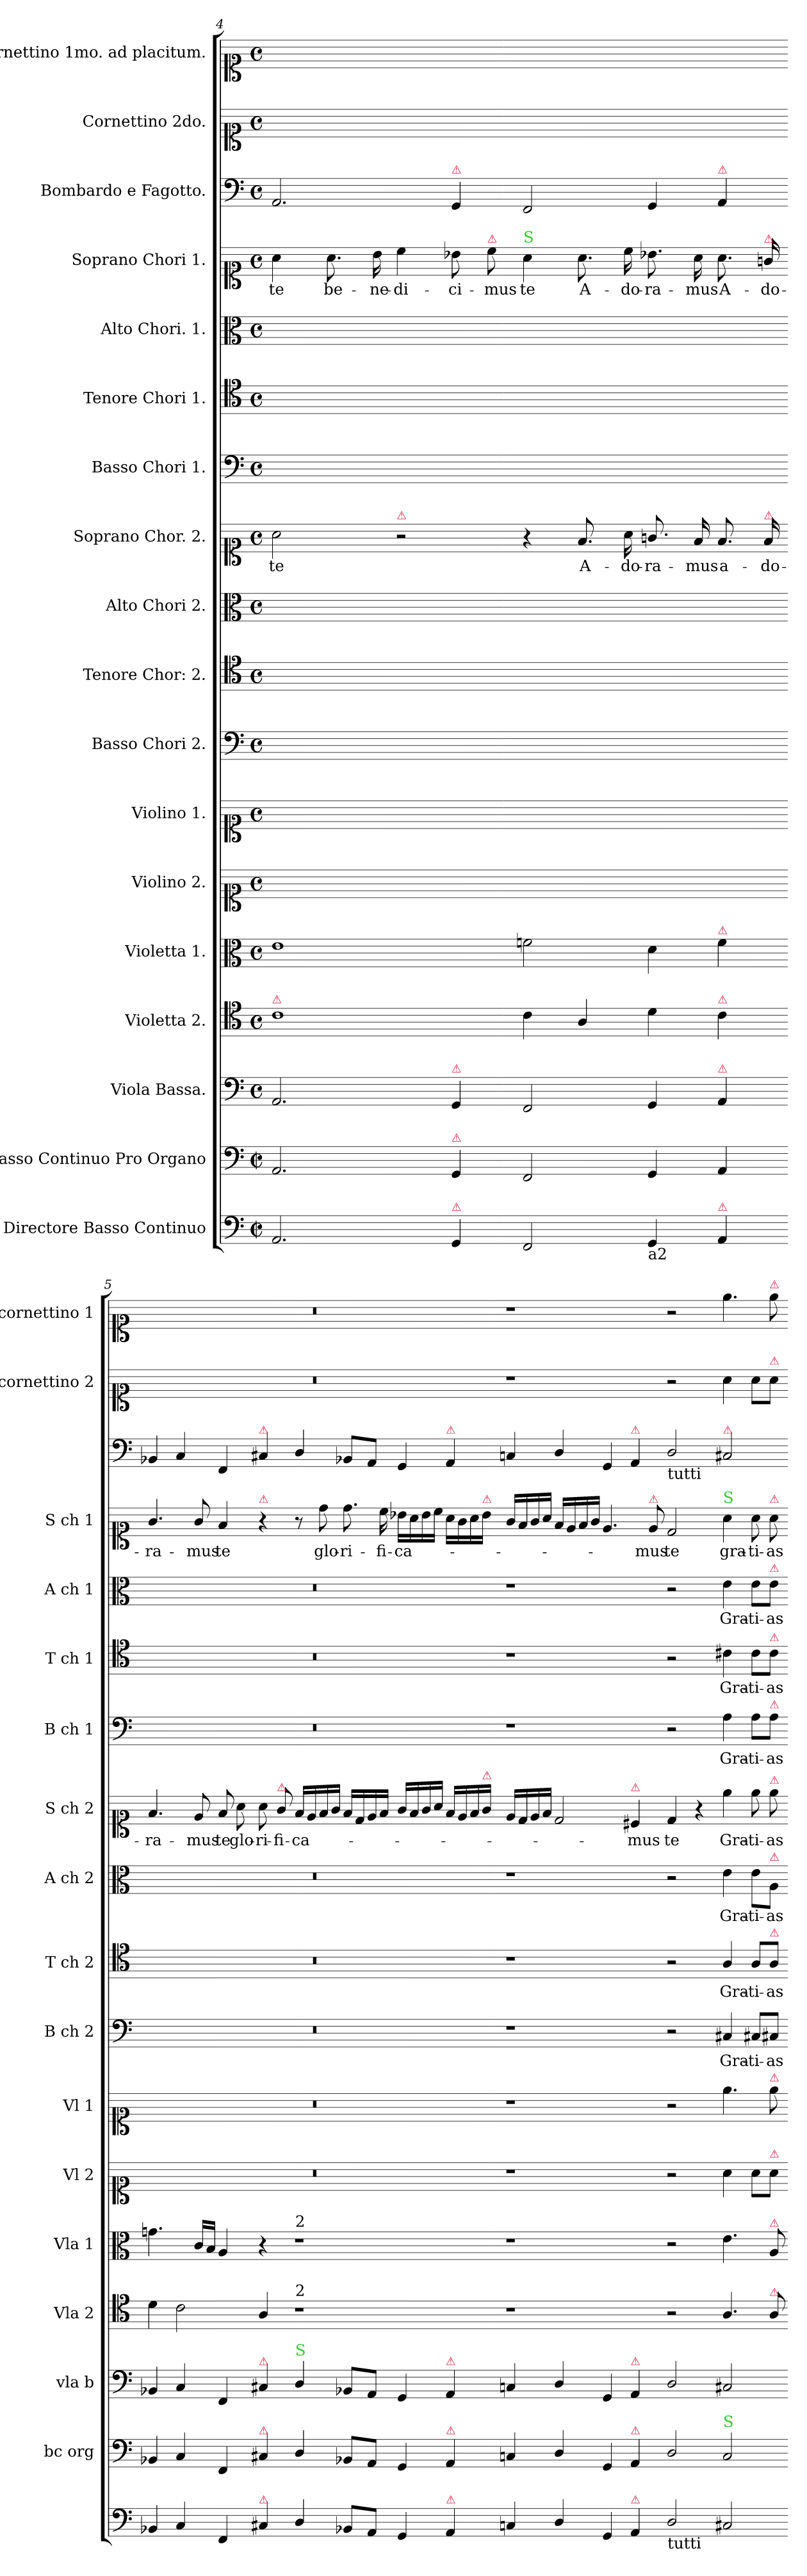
**kern	**kern	**kern	**kern	**kern	**kern	**kern	**kern	**text	**kern	**text	**kern	**text	**kern	**text	**kern	**text	**kern	**text	**kern	**text	**kern	**text	**kern	**kern	**kern
*part18	*part17	*part16	*part15	*part14	*part13	*part12	*part11	*part11	*part10	*part10	*part9	*part9	*part8	*part8	*part7	*part7	*part6	*part6	*part5	*part5	*part4	*part4	*part3	*part2	*part1
*staff18	*staff17	*staff16	*staff15	*staff14	*staff13	*staff12	*staff11	*staff11	*staff10	*staff10	*staff9	*staff9	*staff8	*staff8	*staff7	*staff7	*staff6	*staff6	*staff5	*staff5	*staff4	*staff4	*staff3	*staff2	*staff1
*I"Pro Directore Basso Continuo	*I"Basso Continuo Pro Organo	*I"Viola Bassa.	*I"Violetta 2.	*I"Violetta 1.	*I"Violino 2.	*I"Violino 1.	*I"Basso Chori 2.	*	*I"Tenore Chor: 2.	*	*I"Alto Chori 2.	*	*I"Soprano Chor. 2.	*	*I"Basso Chori 1.	*	*I"Tenore Chori 1.	*	*I"Alto Chori. 1.	*	*I"Soprano Chori 1.	*	*I"Bombardo e Fagotto.	*I"Cornettino 2do.	*I"Cornettino 1mo. ad placitum.
*	*I'bc org	*I'vla b	*I'Vla 2	*I'Vla 1	*I'Vl 2	*I'Vl 1	*I'B ch 2	*	*I'T ch 2	*	*I'A ch 2	*	*I'S ch 2	*	*I'B ch 1	*	*I'T ch 1	*	*I'A ch 1	*	*I'S ch 1	*	*	*I'cornettino 2	*I'cornettino 1
*clefF4	*clefF4	*clefF4	*clefC4	*clefC3	*clefC1	*clefC1	*clefF4	*	*clefC4	*	*clefC3	*	*clefC1	*	*clefF4	*	*clefC4	*	*clefC3	*	*clefC1	*	*clefF4	*clefC1	*clefC1
*k[]	*k[]	*k[]	*k[]	*k[]	*k[]	*k[]	*k[]	*	*k[]	*	*k[]	*	*k[]	*	*k[]	*	*k[]	*	*k[]	*	*k[]	*	*k[]	*k[]	*k[]
*D:dor	*D:dor	*D:dor	*D:dor	*D:dor	*D:dor	*D:dor	*D:dor	*	*D:dor	*	*D:dor	*	*D:dor	*	*D:dor	*	*D:dor	*	*D:dor	*	*D:dor	*	*D:dor	*D:dor	*D:dor
*M2/1	*M2/1	*M2/1	*M2/1	*M2/1	*M2/1	*M2/1	*M2/1	*	*M2/1	*	*M2/1	*	*M2/1	*	*M2/1	*	*M2/1	*	*M2/1	*	*M2/1	*	*M2/1	*M2/1	*M2/1
*met(c|)	*met(c|)	*met(c)	*met(c)	*met(c)	*met(c)	*met(c)	*met(c)	*	*met(c)	*	*met(c)	*	*met(c)	*	*met(c)	*	*met(c)	*	*met(c)	*	*met(c)	*	*met(c)	*met(c)	*met(c)
=4	=4	=4	=4	=4	=4	=4	=4	=4	=4	=4	=4	=4	=4	=4	=4	=4	=4	=4	=4	=4	=4	=4	=4	=4	=4
!	!	!	!LO:TX:a:color=crimson:t=⚠	!	!	!	!	!	!	!	!	!	!	!	!	!	!	!	!	!	!	!	!	!	!
2.AA/	2.AA/	2.AA/	1c	1e	0ryy	0ryy	0ryy	.	0ryy	.	0ryy	.	2a\	te	0ryy	.	0ryy	.	0ryy	.	4a\	te	2.AA/	0ryy	0ryy
.	.	.	.	.	.	.	.	.	.	.	.	.	.	.	.	.	.	.	.	.	8.a\	be-	.	.	.
.	.	.	.	.	.	.	.	.	.	.	.	.	.	.	.	.	.	.	.	.	16b\	-ne-	.	.	.
!	!	!	!	!	!	!	!	!	!	!	!	!	!LO:TX:a:color=crimson:t=⚠	!	!	!	!	!	!	!	!	!	!	!	!
.	.	.	.	.	.	.	.	.	.	.	.	.	2r	.	.	.	.	.	.	.	4cc\	-di-	.	.	.
!	!	!	!	!	!	!	!	!	!	!	!	!	!	!	!	!	!	!	!	!	!	!	!LO:TX:a:color=crimson:t=⚠	!	!
!	!	!LO:TX:a:color=crimson:t=⚠	!	!	!	!	!	!	!	!	!	!	!	!	!	!	!	!	!	!	!	!	!	!	!
!	!LO:TX:a:color=crimson:t=⚠	!	!	!	!	!	!	!	!	!	!	!	!	!	!	!	!	!	!	!	!	!	!	!	!
!LO:TX:a:color=crimson:t=⚠	!	!	!	!	!	!	!	!	!	!	!	!	!	!	!	!	!	!	!	!	!	!	!	!	!
4GG/	4GG/	4GG/	.	.	.	.	.	.	.	.	.	.	.	.	.	.	.	.	.	.	8b-X\	-ci-	4GG/	.	.
!	!	!	!	!	!	!	!	!	!	!	!	!	!	!	!	!	!	!	!	!	!LO:TX:a:color=crimson:t=⚠	!	!	!	!
.	.	.	.	.	.	.	.	.	.	.	.	.	.	.	.	.	.	.	.	.	8cc\	-mus	.	.	.
!	!	!	!	!	!	!	!	!	!	!	!	!	!	!	!	!	!	!	!	!	!LO:TX:a:color=limegreen:t=S	!	!	!	!
2FF/	2FF/	2FF/	4c\	2fn\	.	.	.	.	.	.	.	.	4r	.	.	.	.	.	.	.	4a\	te	2FF/	.	.
.	.	.	4A/	.	.	.	.	.	.	.	.	.	8.f/	A-	.	.	.	.	.	.	8.a\	A-	.	.	.
.	.	.	.	.	.	.	.	.	.	.	.	.	16a\	-do-	.	.	.	.	.	.	16cc\	-do-	.	.	.
!LO:TX:b:t=a2	!	!	!	!	!	!	!	!	!	!	!	!	!	!	!	!	!	!	!	!	!	!	!	!	!
4GG/	4GG/	4GG/	4d\	4d\	.	.	.	.	.	.	.	.	8.gn/	-ra-	.	.	.	.	.	.	8.b-X\	-ra-	4GG/	.	.
.	.	.	.	.	.	.	.	.	.	.	.	.	16f/	-mus	.	.	.	.	.	.	16a\	-mus	.	.	.
!	!	!	!	!	!	!	!	!	!	!	!	!	!	!	!	!	!	!	!	!	!	!	!LO:TX:a:color=crimson:t=⚠	!	!
!	!	!	!	!LO:TX:a:color=crimson:t=⚠	!	!	!	!	!	!	!	!	!	!	!	!	!	!	!	!	!	!	!	!	!
!	!	!	!LO:TX:a:color=crimson:t=⚠	!	!	!	!	!	!	!	!	!	!	!	!	!	!	!	!	!	!	!	!	!	!
!	!	!LO:TX:a:color=crimson:t=⚠	!	!	!	!	!	!	!	!	!	!	!	!	!	!	!	!	!	!	!	!	!	!	!
!LO:TX:a:color=crimson:t=⚠	!	!	!	!	!	!	!	!	!	!	!	!	!	!	!	!	!	!	!	!	!	!	!	!	!
4AA/	4AA/	4AA/	4c\	4f\	.	.	.	.	.	.	.	.	8.f/	a-	.	.	.	.	.	.	8.a\	A-	4AA/	.	.
!	!	!	!	!	!	!	!	!	!	!	!	!	!	!	!	!	!	!	!	!	!LO:TX:a:color=crimson:t=⚠	!	!	!	!
!	!	!	!	!	!	!	!	!	!	!	!	!	!LO:TX:a:color=crimson:t=⚠	!	!	!	!	!	!	!	!	!	!	!	!
.	.	.	.	.	.	.	.	.	.	.	.	.	16f/	-do-	.	.	.	.	.	.	16gn/	-do-	.	.	.
=5-	=5-	=5-	=5-	=5-	=5-	=5-	=5-	=5-	=5-	=5-	=5-	=5-	=5-	=5-	=5-	=5-	=5-	=5-	=5-	=5-	=5-	=5-	=5-	=5-	=5-
4BB-X/	4BB-X/	4BB-X/	4d\	4.gn\	0r	0r	0r	.	0r	.	0r	.	4.f/	-ra-	0r	.	0r	.	0r	.	4.g/	-ra-	4BB-X/	0r	0r
4C/	4C/	4C/	2c\	.	.	.	.	.	.	.	.	.	.	.	.	.	.	.	.	.	.	.	4C/	.	.
.	.	.	.	16c/LL	.	.	.	.	.	.	.	.	8e/	-mus	.	.	.	.	.	.	8g/	-mus	.	.	.
.	.	.	.	16B/JJ	.	.	.	.	.	.	.	.	.	.	.	.	.	.	.	.	.	.	.	.	.
4FF/	4FF/	4FF/	.	4A/	.	.	.	.	.	.	.	.	8f/	te	.	.	.	.	.	.	4f/	te	4FF/	.	.
.	.	.	.	.	.	.	.	.	.	.	.	.	8a\	glo-	.	.	.	.	.	.	.	.	.	.	.
!	!	!	!	!	!	!	!	!	!	!	!	!	!	!	!	!	!	!	!	!	!	!	!LO:TX:a:color=crimson:t=⚠	!	!
!	!	!	!	!	!	!	!	!	!	!	!	!	!	!	!	!	!	!	!	!	!LO:TX:a:color=crimson:t=⚠	!	!	!	!
!	!	!LO:TX:a:color=crimson:t=⚠	!	!	!	!	!	!	!	!	!	!	!	!	!	!	!	!	!	!	!	!	!	!	!
!	!LO:TX:a:color=crimson:t=⚠	!	!	!	!	!	!	!	!	!	!	!	!	!	!	!	!	!	!	!	!	!	!	!	!
!LO:TX:a:color=crimson:t=⚠	!	!	!	!	!	!	!	!	!	!	!	!	!	!	!	!	!	!	!	!	!	!	!	!	!
4C#X/	4C#X/	4C#X/	4A/	4r	.	.	.	.	.	.	.	.	8a\	-ri-	.	.	.	.	.	.	4r	.	4C#X/	.	.
!	!	!	!	!	!	!	!	!	!	!	!	!	!LO:TX:a:color=crimson:t=⚠	!	!	!	!	!	!	!	!	!	!	!	!
.	.	.	.	.	.	.	.	.	.	.	.	.	8g/	-fi-	.	.	.	.	.	.	.	.	.	.	.
!	!	!	!	!LO:TX:a:t=2	!	!	!	!	!	!	!	!	!	!	!	!	!	!	!	!	!	!	!	!	!
!	!	!	!LO:TX:a:t=2	!	!	!	!	!	!	!	!	!	!	!	!	!	!	!	!	!	!	!	!	!	!
!	!	!LO:TX:a:color=limegreen:t=S	!	!	!	!	!	!	!	!	!	!	!	!	!	!	!	!	!	!	!	!	!	!	!
4D/	4D/	4D/	1r	1r	.	.	.	.	.	.	.	.	16f/LL	-ca-	.	.	.	.	.	.	8r	.	4D/	.	.
.	.	.	.	.	.	.	.	.	.	.	.	.	16e/	.	.	.	.	.	.	.	.	.	.	.	.
.	.	.	.	.	.	.	.	.	.	.	.	.	16f/	.	.	.	.	.	.	.	8dd\	glo-	.	.	.
.	.	.	.	.	.	.	.	.	.	.	.	.	16g/JJ	.	.	.	.	.	.	.	.	.	.	.	.
8BB-X/L	8BB-X/L	8BB-X/L	.	.	.	.	.	.	.	.	.	.	16f/LL	.	.	.	.	.	.	.	8.dd\	-ri-	8BB-X/L	.	.
.	.	.	.	.	.	.	.	.	.	.	.	.	16d/	.	.	.	.	.	.	.	.	.	.	.	.
8AA/J	8AA/J	8AA/J	.	.	.	.	.	.	.	.	.	.	16e/	.	.	.	.	.	.	.	.	.	8AA/J	.	.
.	.	.	.	.	.	.	.	.	.	.	.	.	16f/JJ	.	.	.	.	.	.	.	16cc\	-fi-	.	.	.
4GG/	4GG/	4GG/	.	.	.	.	.	.	.	.	.	.	16g/LL	.	.	.	.	.	.	.	16b-X\LL	-ca-	4GG/	.	.
.	.	.	.	.	.	.	.	.	.	.	.	.	16f/	.	.	.	.	.	.	.	16a\	.	.	.	.
.	.	.	.	.	.	.	.	.	.	.	.	.	16g/	.	.	.	.	.	.	.	16b-\	.	.	.	.
.	.	.	.	.	.	.	.	.	.	.	.	.	16a/JJ	.	.	.	.	.	.	.	16cc\JJ	.	.	.	.
!	!	!	!	!	!	!	!	!	!	!	!	!	!	!	!	!	!	!	!	!	!	!	!LO:TX:a:color=crimson:t=⚠	!	!
!	!	!LO:TX:a:color=crimson:t=⚠	!	!	!	!	!	!	!	!	!	!	!	!	!	!	!	!	!	!	!	!	!	!	!
!	!LO:TX:a:color=crimson:t=⚠	!	!	!	!	!	!	!	!	!	!	!	!	!	!	!	!	!	!	!	!	!	!	!	!
!LO:TX:a:color=crimson:t=⚠	!	!	!	!	!	!	!	!	!	!	!	!	!	!	!	!	!	!	!	!	!	!	!	!	!
4AA/	4AA/	4AA/	.	.	.	.	.	.	.	.	.	.	16f/LL	.	.	.	.	.	.	.	16a\LL	.	4AA/	.	.
.	.	.	.	.	.	.	.	.	.	.	.	.	16e/	.	.	.	.	.	.	.	16g\	.	.	.	.
.	.	.	.	.	.	.	.	.	.	.	.	.	16f/	.	.	.	.	.	.	.	16a\	.	.	.	.
!	!	!	!	!	!	!	!	!	!	!	!	!	!	!	!	!	!	!	!	!	!LO:TX:a:color=crimson:t=⚠	!	!	!	!
!	!	!	!	!	!	!	!	!	!	!	!	!	!LO:TX:a:color=crimson:t=⚠	!	!	!	!	!	!	!	!	!	!	!	!
.	.	.	.	.	.	.	.	.	.	.	.	.	16g/JJ	.	.	.	.	.	.	.	16b-\JJ	.	.	.	.
=6-	=6-	=6-	=6-	=6-	=6-	=6-	=6-	=6-	=6-	=6-	=6-	=6-	=6-	=6-	=6-	=6-	=6-	=6-	=6-	=6-	=6-	=6-	=6-	=6-	=6-
4Cn/	4Cn/	4Cn/	1r	1r	1r	1r	1r	.	1r	.	1r	.	16e/LL	.	1r	.	1r	.	1r	.	16g/LL	.	4Cn/	1r	1r
.	.	.	.	.	.	.	.	.	.	.	.	.	16d/	.	.	.	.	.	.	.	16f/	.	.	.	.
.	.	.	.	.	.	.	.	.	.	.	.	.	16e/	.	.	.	.	.	.	.	16g/	.	.	.	.
.	.	.	.	.	.	.	.	.	.	.	.	.	16f/JJ	.	.	.	.	.	.	.	16a/JJ	.	.	.	.
4D/	4D/	4D/	.	.	.	.	.	.	.	.	.	.	2d/	.	.	.	.	.	.	.	16f/LL	.	4D/	.	.
.	.	.	.	.	.	.	.	.	.	.	.	.	.	.	.	.	.	.	.	.	16e/	.	.	.	.
.	.	.	.	.	.	.	.	.	.	.	.	.	.	.	.	.	.	.	.	.	16f/	.	.	.	.
.	.	.	.	.	.	.	.	.	.	.	.	.	.	.	.	.	.	.	.	.	16g/JJ	.	.	.	.
4GG/	4GG/	4GG/	.	.	.	.	.	.	.	.	.	.	.	.	.	.	.	.	.	.	4.e/	.	4GG/	.	.
!	!	!	!	!	!	!	!	!	!	!	!	!	!	!	!	!	!	!	!	!	!	!	!LO:TX:a:color=crimson:t=⚠	!	!
!	!	!	!	!	!	!	!	!	!	!	!	!	!LO:TX:a:color=crimson:t=⚠	!	!	!	!	!	!	!	!	!	!	!	!
!	!	!LO:TX:a:color=crimson:t=⚠	!	!	!	!	!	!	!	!	!	!	!	!	!	!	!	!	!	!	!	!	!	!	!
!	!LO:TX:a:color=crimson:t=⚠	!	!	!	!	!	!	!	!	!	!	!	!	!	!	!	!	!	!	!	!	!	!	!	!
!LO:TX:a:color=crimson:t=⚠	!	!	!	!	!	!	!	!	!	!	!	!	!	!	!	!	!	!	!	!	!	!	!	!	!
4AA/	4AA/	4AA/	.	.	.	.	.	.	.	.	.	.	4c#X/	-mus	.	.	.	.	.	.	.	.	4AA/	.	.
!	!	!	!	!	!	!	!	!	!	!	!	!	!	!	!	!	!	!	!	!	!LO:TX:a:color=crimson:t=⚠	!	!	!	!
.	.	.	.	.	.	.	.	.	.	.	.	.	.	.	.	.	.	.	.	.	8e/	-mus	.	.	.
!	!	!	!	!	!	!	!	!	!	!	!	!	!	!	!	!	!	!	!	!	!	!	!LO:TX:b:t=tutti	!	!
!LO:TX:b:t=tutti	!	!	!	!	!	!	!	!	!	!	!	!	!	!	!	!	!	!	!	!	!	!	!	!	!
2D/	2D/	2D/	2r	2r	2r	2r	2r	.	2r	.	2r	.	4d/	te	2r	.	2r	.	2r	.	2d/	te	2D/	2r	2r
.	.	.	.	.	.	.	.	.	.	.	.	.	4r	.	.	.	.	.	.	.	.	.	.	.	.
!	!	!	!	!	!	!	!	!	!	!	!	!	!	!	!	!	!	!	!	!	!	!	!LO:TX:a:color=crimson:t=⚠	!	!
!	!	!	!	!	!	!	!	!	!	!	!	!	!	!	!	!	!	!	!	!	!LO:TX:a:color=limegreen:t=S	!	!	!	!
!	!LO:TX:a:color=limegreen:t=S	!	!	!	!	!	!	!	!	!	!	!	!	!	!	!	!	!	!	!	!	!	!	!	!
2C#X/	2C/	2C#X/	4.A/	4.e\	4a\	4.ee\	4C#X/	Gra-	4A/	Gra-	4e\	Gra-	4ee\	Gra-	4A\	Gra-	4c#X\	Gra-	4e\	Gra-	4a\	gra-	2C#X/	4a\	4.ee\
.	.	.	.	.	8a\L	.	8C#X/L	-ti-	8A/L	-ti-	8e\L	-ti-	8ee\	-ti-	8A\L	-ti-	8c#\L	-ti-	8e\L	-ti-	8a\	-ti-	.	8a\L	.
!	!	!	!	!	!	!	!	!	!	!	!	!	!	!	!	!	!	!	!	!	!	!	!	!	!LO:TX:a:color=crimson:t=⚠
!	!	!	!	!	!	!	!	!	!	!	!	!	!	!	!	!	!	!	!	!	!	!	!	!LO:TX:a:color=crimson:t=⚠	!
!	!	!	!	!	!	!	!	!	!	!	!	!	!	!	!	!	!	!	!	!	!LO:TX:a:color=crimson:t=⚠	!	!	!	!
!	!	!	!	!	!	!	!	!	!	!	!	!	!	!	!	!	!	!	!LO:TX:a:color=crimson:t=⚠	!	!	!	!	!	!
!	!	!	!	!	!	!	!	!	!	!	!	!	!	!	!	!	!LO:TX:a:color=crimson:t=⚠	!	!	!	!	!	!	!	!
!	!	!	!	!	!	!	!	!	!	!	!	!	!	!	!LO:TX:a:color=crimson:t=⚠	!	!	!	!	!	!	!	!	!	!
!	!	!	!	!	!	!	!	!	!	!	!	!	!LO:TX:a:color=crimson:t=⚠	!	!	!	!	!	!	!	!	!	!	!	!
!	!	!	!	!	!	!	!	!	!	!	!LO:TX:a:color=crimson:t=⚠	!	!	!	!	!	!	!	!	!	!	!	!	!	!
!	!	!	!	!	!	!	!	!	!LO:TX:a:color=crimson:t=⚠	!	!	!	!	!	!	!	!	!	!	!	!	!	!	!	!
!	!	!	!	!	!	!LO:TX:a:color=crimson:t=⚠	!	!	!	!	!	!	!	!	!	!	!	!	!	!	!	!	!	!	!
!	!	!	!	!	!LO:TX:a:color=crimson:t=⚠	!	!	!	!	!	!	!	!	!	!	!	!	!	!	!	!	!	!	!	!
!	!	!	!	!LO:TX:a:color=crimson:t=⚠	!	!	!	!	!	!	!	!	!	!	!	!	!	!	!	!	!	!	!	!	!
!	!	!	!LO:TX:a:color=crimson:t=⚠	!	!	!	!	!	!	!	!	!	!	!	!	!	!	!	!	!	!	!	!	!	!
.	.	.	8A/	8A/	8a\J	8ee\	8C#X/J	-as	8A/J	-as	8A\J	-as	8ee\	-as	8A\J	-as	8c#\J	-as	8e\J	-as	8a\	-as	.	8a\J	8ee\
=-	=-	=-	=-	=-	=-	=-	=-	=-	=-	=-	=-	=-	=-	=-	=-	=-	=-	=-	=-	=-	=-	=-	=-	=-	=-
*-	*-	*-	*-	*-	*-	*-	*-	*-	*-	*-	*-	*-	*-	*-	*-	*-	*-	*-	*-	*-	*-	*-	*-	*-	*-
